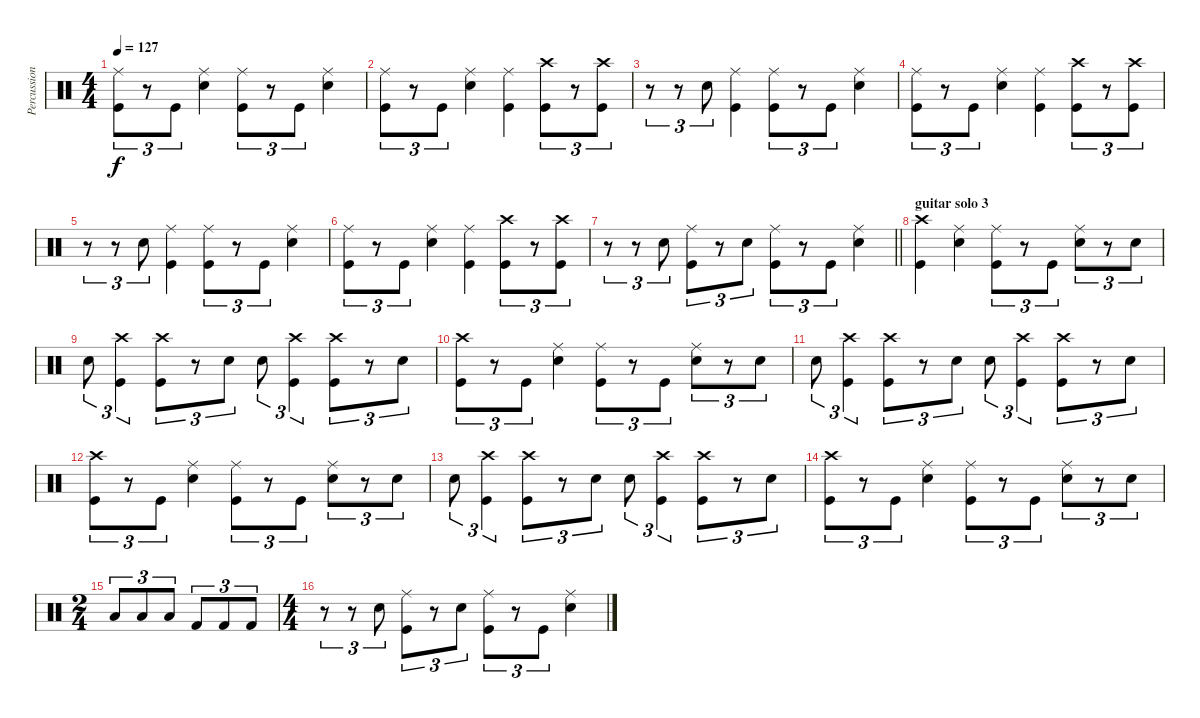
\track ("Percussion" "Percussion") {instrument percussion}
\staff {score}
\articulation defaults
\ts (4 4)
\tempo 127
\clef neutral
\ks c
("Ride (middle)" "Kick (hit)").8{tu (3 2) dy f} r.8{tu (3 2)} "Kick (hit)".8{tu (3 2)} ("Ride (middle)" "Snare (hit) 2").4 ("Ride (middle)" "Kick (hit)").8{tu (3 2)} r.8{tu (3 2)} "Kick (hit)".8{tu (3 2)} ("Ride (middle)" "Snare (hit) 2").4 |
("Ride (middle)" "Kick (hit)").8{tu (3 2)} r.8{tu (3 2)} "Kick (hit)".8{tu (3 2)} ("Snare (hit) 2" "Ride (middle)").4 ("Ride (middle)" "Kick (hit)").4 ("Crash high (hit)" "Kick (hit)").8{tu (3 2)} r.8{tu (3 2)} ("Crash high (hit)" "Kick (hit)").8{tu (3 2)} |
r.8{tu (3 2)} r.8{tu (3 2)} "Snare (hit) 2".8{tu (3 2)} ("Ride (middle)" "Kick (hit)").4 ("Kick (hit)" "Ride (middle)").8{tu (3 2)} r.8{tu (3 2)} "Kick (hit)".8{tu (3 2)} ("Ride (middle)" "Snare (hit) 2").4 |
("Ride (middle)" "Kick (hit)").8{tu (3 2)} r.8{tu (3 2)} "Kick (hit)".8{tu (3 2)} ("Snare (hit) 2" "Ride (middle)").4 ("Ride (middle)" "Kick (hit)").4 ("Crash high (hit)" "Kick (hit)").8{tu (3 2)} r.8{tu (3 2)} ("Crash high (hit)" "Kick (hit)").8{tu (3 2)} |
r.8{tu (3 2)} r.8{tu (3 2)} "Snare (hit) 2".8{tu (3 2)} ("Ride (middle)" "Kick (hit)").4 ("Ride (middle)" "Kick (hit)").8{tu (3 2)} r.8{tu (3 2)} "Kick (hit)".8{tu (3 2)} ("Ride (middle)" "Snare (hit) 2").4 |
("Kick (hit)" "Ride (middle)").8{tu (3 2)} r.8{tu (3 2)} "Kick (hit)".8{tu (3 2)} ("Snare (hit) 2" "Ride (middle)").4 ("Ride (middle)" "Kick (hit)").4 ("Crash high (hit)" "Kick (hit)").8{tu (3 2)} r.8{tu (3 2)} ("Kick (hit)" "Crash high (hit)").8{tu (3 2)} |
\barLineRight lightlight
r.8{tu (3 2)} r.8{tu (3 2)} "Snare (hit) 2".8{tu (3 2)} ("Ride (middle)" "Kick (hit)").8{tu (3 2)} r.8{tu (3 2)} "Snare (hit) 2".8{tu (3 2)} ("Ride (middle)" "Kick (hit)").8{tu (3 2)} r.8{tu (3 2)} "Kick (hit)".8{tu (3 2)} ("Snare (hit) 2" "Ride (middle)").4 |
\section ("" "guitar solo 3")
("Kick (hit)" "Crash high (hit)").4 ("Ride (middle)" "Snare (hit) 2").4 ("Ride (middle)" "Kick (hit)").8{tu (3 2)} r.8{tu (3 2)} "Kick (hit)".8{tu (3 2)} ("Ride (middle)" "Snare (hit) 2").8{tu (3 2)} r.8{tu (3 2)} "Snare (hit) 2".8{tu (3 2)} |
"Snare (hit) 2".8{tu (3 2)} ("Kick (hit)" "Crash high (hit)").4{tu (3 2)} ("Crash high (hit)" "Kick (hit)").8{tu (3 2)} r.8{tu (3 2)} "Snare (hit) 2".8{tu (3 2)} "Snare (hit) 2".8{tu (3 2)} ("Crash high (hit)" "Kick (hit)").4{tu (3 2)} ("Crash high (hit)" "Kick (hit)").8{tu (3 2)} r.8{tu (3 2)} "Snare (hit) 2".8{tu (3 2)} |
("Crash high (hit)" "Kick (hit)").8{tu (3 2)} r.8{tu (3 2)} "Kick (hit)".8{tu (3 2)} ("Ride (middle)" "Snare (hit) 2").4 ("Kick (hit)" "Ride (middle)").8{tu (3 2)} r.8{tu (3 2)} "Kick (hit)".8{tu (3 2)} ("Snare (hit) 2" "Ride (middle)").8{tu (3 2)} r.8{tu (3 2)} "Snare (hit) 2".8{tu (3 2)} |
"Snare (hit) 2".8{tu (3 2)} ("Kick (hit)" "Crash high (hit)").4{tu (3 2)} ("Crash high (hit)" "Kick (hit)").8{tu (3 2)} r.8{tu (3 2)} "Snare (hit) 2".8{tu (3 2)} "Snare (hit) 2".8{tu (3 2)} ("Crash high (hit)" "Kick (hit)").4{tu (3 2)} ("Crash high (hit)" "Kick (hit)").8{tu (3 2)} r.8{tu (3 2)} "Snare (hit) 2".8{tu (3 2)} |
("Crash high (hit)" "Kick (hit)").8{tu (3 2)} r.8{tu (3 2)} "Kick (hit)".8{tu (3 2)} ("Ride (middle)" "Snare (hit) 2").4 ("Kick (hit)" "Ride (middle)").8{tu (3 2)} r.8{tu (3 2)} "Kick (hit)".8{tu (3 2)} ("Snare (hit) 2" "Ride (middle)").8{tu (3 2)} r.8{tu (3 2)} "Snare (hit) 2".8{tu (3 2)} |
"Snare (hit) 2".8{tu (3 2)} ("Kick (hit)" "Crash high (hit)").4{tu (3 2)} ("Crash high (hit)" "Kick (hit)").8{tu (3 2)} r.8{tu (3 2)} "Snare (hit) 2".8{tu (3 2)} "Snare (hit) 2".8{tu (3 2)} ("Crash high (hit)" "Kick (hit)").4{tu (3 2)} ("Crash high (hit)" "Kick (hit)").8{tu (3 2)} r.8{tu (3 2)} "Snare (hit) 2".8{tu (3 2)} |
("Crash high (hit)" "Kick (hit)").8{tu (3 2)} r.8{tu (3 2)} "Kick (hit)".8{tu (3 2)} ("Ride (middle)" "Snare (hit) 2").4 ("Kick (hit)" "Ride (middle)").8{tu (3 2)} r.8{tu (3 2)} "Kick (hit)".8{tu (3 2)} ("Snare (hit) 2" "Ride (middle)").8{tu (3 2)} r.8{tu (3 2)} "Snare (hit) 2".8{tu (3 2)} |
\ts (2 4)
"Low Floor Tom (hit)".8{tu (3 2)} "Low Floor Tom (hit)".8{tu (3 2)} "Low Floor Tom (hit)".8{tu (3 2)} "Kick (hit) 2".8{tu (3 2)} "Kick (hit) 2".8{tu (3 2)} "Kick (hit) 2".8{tu (3 2)} |
\ts (4 4)
r.8{tu (3 2)} r.8{tu (3 2)} "Snare (hit) 2".8{tu (3 2)} ("Ride (middle)" "Kick (hit)").8{tu (3 2)} r.8{tu (3 2)} "Snare (hit) 2".8{tu (3 2)} ("Ride (middle)" "Kick (hit)").8{tu (3 2)} r.8{tu (3 2)} "Kick (hit)".8{tu (3 2)} ("Snare (hit) 2" "Ride (middle)").4
